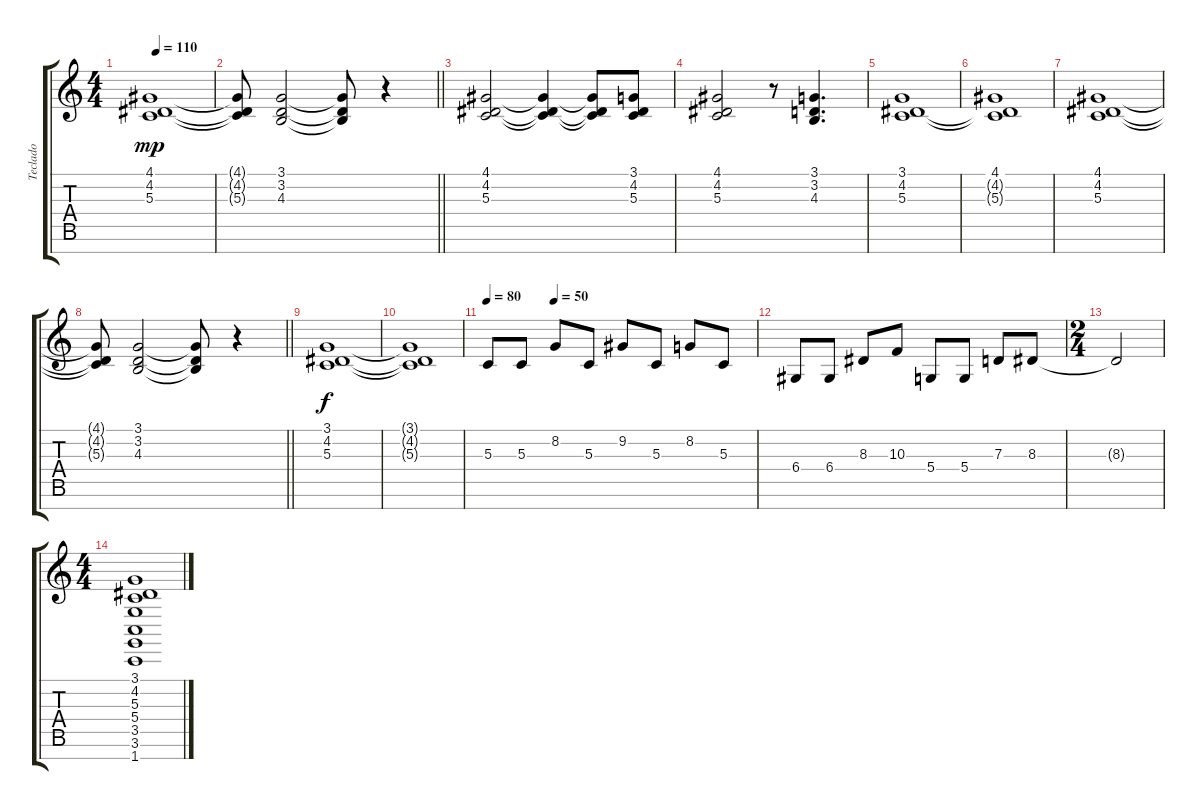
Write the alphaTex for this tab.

\track ("Teclado" "Teclado") {instrument stringensemble1}
\staff {score tabs}
\tuning (E4 B3 G3 D3 A2 E2 B1) {hide}
\ts (4 4)
\tempo 110
\clef g2
\ks c
(4.1 4.2 5.3).1{dy mp} |
\barLineRight lightlight
(4.1{t} 4.2{t} 5.3{t}).8 (3.1 3.2 4.3).2 (3.1{t} 3.2{t} 4.3{t}).8 r.4 |
(4.1 4.2 5.3).2 (4.1{t} 4.2{t} 5.3{t}).4 (4.1{t} 4.2{t} 5.3{t}).8 (3.1 4.2 5.3).8 |
(4.1 4.2 5.3).2 r.8 (3.1 3.2 4.3).4{d} |
(3.1 4.2 5.3).1 |
(4.1 4.2{t} 5.3{t}).1 |
(4.1 4.2 5.3).1 |
\barLineRight lightlight
(4.1{t} 4.2{t} 5.3{t}).8 (3.1 3.2 4.3).2 (3.1{t} 3.2{t} 4.3{t}).8 r.4 |
(3.1 4.2 5.3).1{dy f volume 5} |
(3.1{t} 4.2{t} 5.3{t}).1 |
\tempo 80
\tempo (50 0.25)
5.3.8 5.3.8 8.2.8 5.3.8 9.2.8 5.3.8 8.2.8 5.3.8 |
6.4.8 6.4.8 8.3.8 10.3.8 5.4.8 5.4.8 7.3.8 8.3.8 |
\ts (2 4)
8.3{t}.2 |
\ts (4 4)
(3.1 4.2 5.3 5.4 3.5 3.6 1.7).1{volume 10}
